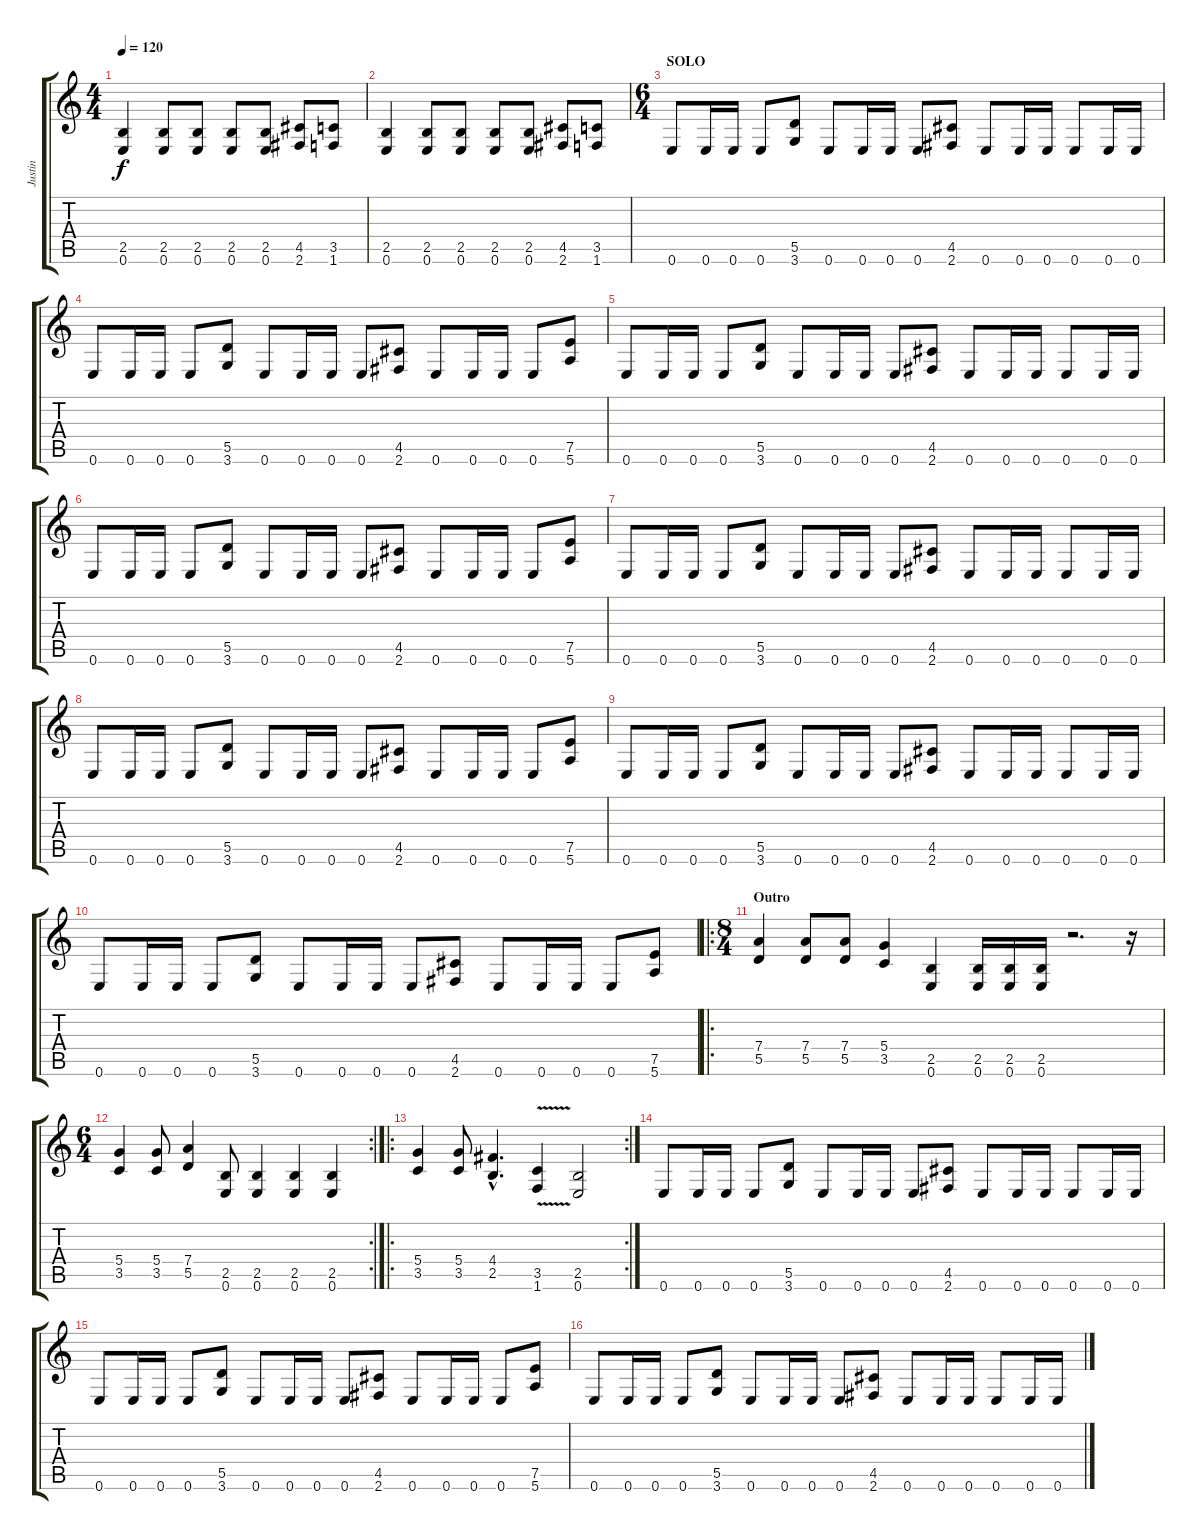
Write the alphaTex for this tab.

\track ("Justin" "Justin") {instrument distortionguitar}
\staff {score tabs}
\tuning (E4 B3 G3 D3 A2 E2) {hide}
\ts (4 4)
\tempo 120
\clef g2
\ks c
(2.5 0.6).4{dy f} (2.5 0.6).8 (2.5 0.6).8 (2.5 0.6).8 (2.5 0.6).8 (4.5 2.6).8 (3.5 1.6).8 |
(2.5 0.6).4 (2.5 0.6).8 (2.5 0.6).8 (2.5 0.6).8 (2.5 0.6).8 (4.5 2.6).8 (3.5 1.6).8 |
\ts (6 4)
\section ("" "SOLO")
0.6.8{balance 8} 0.6.16 0.6.16 0.6.8 (5.5 3.6).8 0.6.8 0.6.16 0.6.16 0.6.8 (4.5 2.6).8 0.6.8 0.6.16 0.6.16 0.6.8 0.6.16 0.6.16 |
0.6.8 0.6.16 0.6.16 0.6.8 (5.5 3.6).8 0.6.8 0.6.16 0.6.16 0.6.8 (4.5 2.6).8 0.6.8 0.6.16 0.6.16 0.6.8 (7.5 5.6).8 |
0.6.8 0.6.16 0.6.16 0.6.8 (5.5 3.6).8 0.6.8 0.6.16 0.6.16 0.6.8 (4.5 2.6).8 0.6.8 0.6.16 0.6.16 0.6.8 0.6.16 0.6.16 |
0.6.8 0.6.16 0.6.16 0.6.8 (5.5 3.6).8 0.6.8 0.6.16 0.6.16 0.6.8 (4.5 2.6).8 0.6.8 0.6.16 0.6.16 0.6.8 (7.5 5.6).8 |
0.6.8 0.6.16 0.6.16 0.6.8 (5.5 3.6).8 0.6.8 0.6.16 0.6.16 0.6.8 (4.5 2.6).8 0.6.8 0.6.16 0.6.16 0.6.8 0.6.16 0.6.16 |
0.6.8 0.6.16 0.6.16 0.6.8 (5.5 3.6).8 0.6.8 0.6.16 0.6.16 0.6.8 (4.5 2.6).8 0.6.8 0.6.16 0.6.16 0.6.8 (7.5 5.6).8 |
0.6.8 0.6.16 0.6.16 0.6.8 (5.5 3.6).8 0.6.8 0.6.16 0.6.16 0.6.8 (4.5 2.6).8 0.6.8 0.6.16 0.6.16 0.6.8 0.6.16 0.6.16 |
0.6.8 0.6.16 0.6.16 0.6.8 (5.5 3.6).8 0.6.8 0.6.16 0.6.16 0.6.8 (4.5 2.6).8 0.6.8 0.6.16 0.6.16 0.6.8 (7.5 5.6).8 |
\ro
\ts (8 4)
\section ("" "Outro")
(7.4 5.5).4 (7.4 5.5).8 (7.4 5.5).8 (5.4 3.5).4 (2.5 0.6).4 (2.5 0.6).16 (2.5 0.6).16 (2.5 0.6).16 r.2{d} r.16 |
\rc 2
\ts (6 4)
(5.4 3.5).4 (5.4 3.5).8 (7.4 5.5).4 (2.5 0.6).8 (2.5 0.6).4 (2.5 0.6).4 (2.5 0.6).4 |
\ro
\rc 2
(5.4 3.5).4 (5.4 3.5).8 (4.4{hac} 2.5{hac}).4{d} (3.5{v} 1.6{v}).4 (2.5 0.6).2 |
0.6.8 0.6.16 0.6.16 0.6.8 (5.5 3.6).8 0.6.8 0.6.16 0.6.16 0.6.8 (4.5 2.6).8 0.6.8 0.6.16 0.6.16 0.6.8 0.6.16 0.6.16 |
0.6.8 0.6.16 0.6.16 0.6.8 (5.5 3.6).8 0.6.8 0.6.16 0.6.16 0.6.8 (4.5 2.6).8 0.6.8 0.6.16 0.6.16 0.6.8 (7.5 5.6).8 |
0.6.8 0.6.16 0.6.16 0.6.8 (5.5 3.6).8 0.6.8 0.6.16 0.6.16 0.6.8 (4.5 2.6).8 0.6.8 0.6.16 0.6.16 0.6.8 0.6.16 0.6.16
